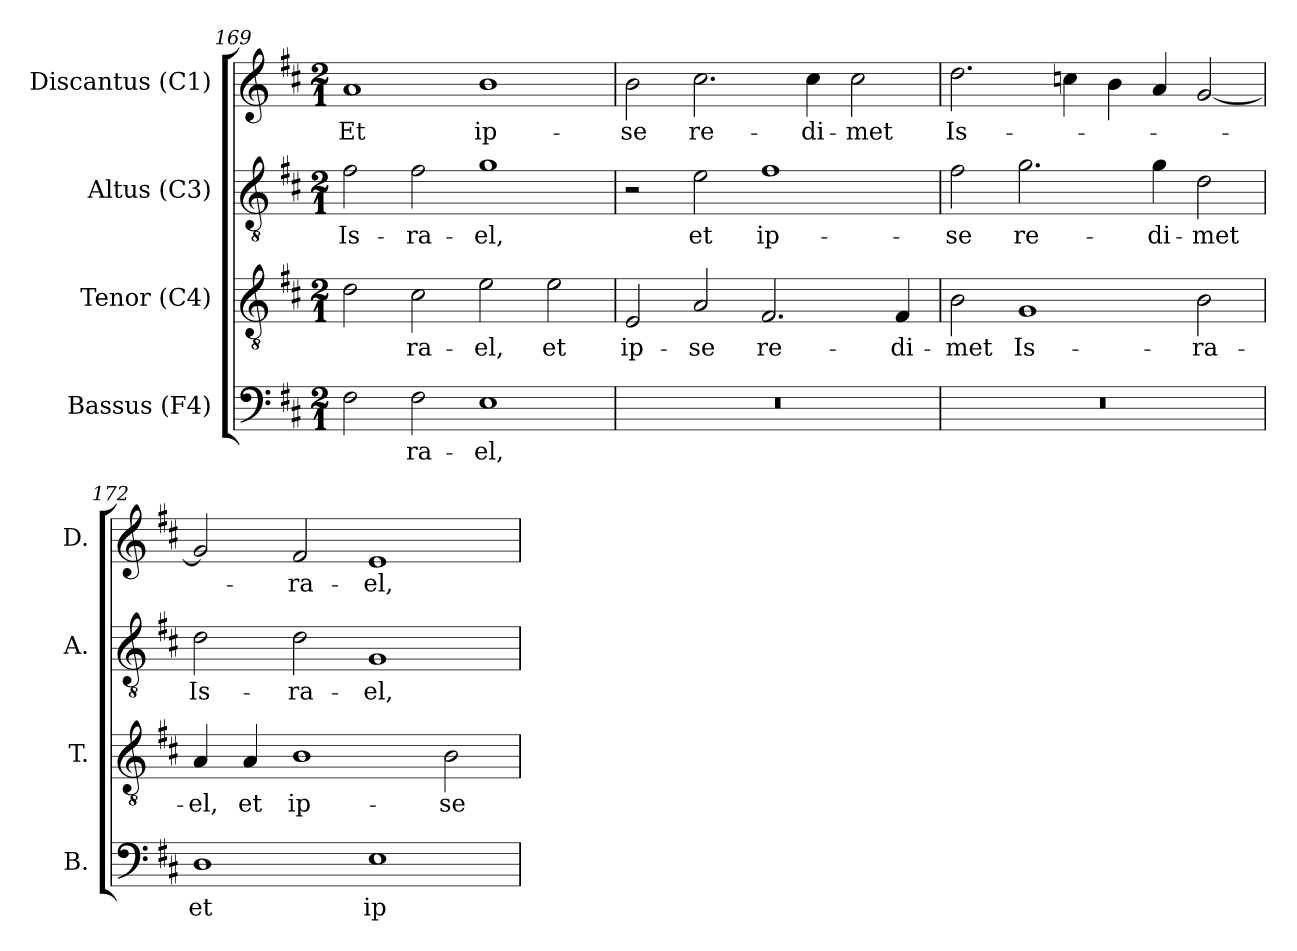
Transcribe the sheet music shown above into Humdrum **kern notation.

**kern	**text	**kern	**text	**kern	**text	**kern	**text
*part4	*part4	*part3	*part3	*part2	*part2	*part1	*part1
*staff4	*staff4	*staff3	*staff3	*staff2	*staff2	*staff1	*staff1
*I"Bassus (F4)	*	*I"Tenor (C4)	*	*I"Altus (C3)	*	*I"Discantus (C1)	*
*I'B.	*	*I'T.	*	*I'A.	*	*I'D.	*
*clefF4	*	*clefGv2	*	*clefGv2	*	*clefG2	*
*	*	*ITrd7c12	*	*ITrd7c12	*	*	*
*k[f#c#]	*	*k[f#c#]	*	*k[f#c#]	*	*k[f#c#]	*
*D:	*	*D:	*	*D:	*	*D:	*
*M2/1	*	*M2/1	*	*M2/1	*	*M2/1	*
=169	=169	=169	=169	=169	=169	=169	=169
!	!	!	!	!	!LO:LY:b:color=#000000	!	!
!	!	!	!	!	!	!	!LO:LY:b:color=#000000
2F#i\	.	2Di\	.	2F#i\	Is-	1ai	Et
!	!LO:LY:b:color=#000000	!	!	!	!	!	!
!	!	!	!LO:LY:b:color=#000000	!	!	!	!
!	!	!	!	!	!LO:LY:b:color=#000000	!	!
2F#i\	-ra-	2C#i\	-ra-	2F#i\	-ra-	.	.
!	!LO:LY:b:color=#000000	!	!	!	!	!	!
!	!	!	!LO:LY:b:color=#000000	!	!	!	!
!	!	!	!	!	!LO:LY:b:color=#000000	!	!
!	!	!	!	!	!	!	!LO:LY:b:color=#000000
1Ei	-el,	2Ei\	-el,	1Gi	-el,	1bi	ip-
!	!	!	!LO:LY:b:color=#000000	!	!	!	!
.	.	2Ei\	et	.	.	.	.
=170	=170	=170	=170	=170	=170	=170	=170
!LO:N:vis=1	!	!	!	!	!	!	!
!	!	!	!LO:LY:b:color=#000000	!	!	!	!
!	!	!	!	!	!	!	!LO:LY:b:color=#000000
0r	.	2EEi/	ip-	2r	.	2bi\	-se
!	!	!	!LO:LY:b:color=#000000	!	!	!	!
!	!	!	!	!	!LO:LY:b:color=#000000	!	!
!	!	!	!	!	!	!	!LO:LY:b:color=#000000
.	.	2AAi/	-se	2Ei\	et	2.cc#i\	re-
!	!	!	!LO:LY:b:color=#000000	!	!	!	!
!	!	!	!	!	!LO:LY:b:color=#000000	!	!
.	.	2.FF#i/	re-	1F#i	ip-	.	.
!	!	!	!	!	!	!	!LO:LY:b:color=#000000
.	.	.	.	.	.	4cc#i\	-di-
!	!	!	!	!	!	!	!LO:LY:b:color=#000000
.	.	.	.	.	.	2cc#i\	-met
!	!	!	!LO:LY:b:color=#000000	!	!	!	!
.	.	4FF#i/	-di-	.	.	.	.
!!LO:LB:g=z
=171	=171	=171	=171	=171	=171	=171	=171
!LO:N:vis=1	!	!	!	!	!	!	!
!	!	!	!LO:LY:b:color=#000000	!	!	!	!
!	!	!	!	!	!LO:LY:b:color=#000000	!	!
!	!	!	!	!	!	!	!LO:LY:b:color=#000000
0r	.	2BBi\	-met	2F#i\	-se	2.ddi\	Is-
!	!	!	!LO:LY:b:color=#000000	!	!	!	!
!	!	!	!	!	!LO:LY:b:color=#000000	!	!
.	.	1GGi	Is-	2.Gi\	re-	.	.
.	.	.	.	.	.	4cci\	.
.	.	.	.	.	.	4bi\	.
!	!	!	!	!	!LO:LY:b:color=#000000	!	!
.	.	.	.	4Gi\	-di-	4ai/	.
!	!	!	!LO:LY:b:color=#000000	!	!	!	!
!	!	!	!	!	!LO:LY:b:color=#000000	!	!
.	.	2BBi\	-ra-	2Di\	-met	[2gi/	.
=172	=172	=172	=172	=172	=172	=172	=172
!	!LO:LY:b:color=#000000	!	!	!	!	!	!
!	!	!	!LO:LY:b:color=#000000	!	!	!	!
!	!	!	!	!	!LO:LY:b:color=#000000	!	!
1Di	et	4AAi/	-el,	2Di\	Is-	2gi/]	.
!	!	!	!LO:LY:b:color=#000000	!	!	!	!
.	.	4AAi/	et	.	.	.	.
!	!	!	!LO:LY:b:color=#000000	!	!	!	!
!	!	!	!	!	!LO:LY:b:color=#000000	!	!
!	!	!	!	!	!	!	!LO:LY:b:color=#000000
.	.	1BBi	ip-	2Di\	-ra-	2f#i/	-ra-
!	!LO:LY:b:color=#000000	!	!	!	!	!	!
!	!	!	!	!	!LO:LY:b:color=#000000	!	!
!	!	!	!	!	!	!	!LO:LY:b:color=#000000
1Ei	ip-	.	.	1GGi	-el,	1ei	-el,
!	!	!	!LO:LY:b:color=#000000	!	!	!	!
.	.	2BBi\	-se	.	.	.	.
=	=	=	=	=	=	=	=
*-	*-	*-	*-	*-	*-	*-	*-
